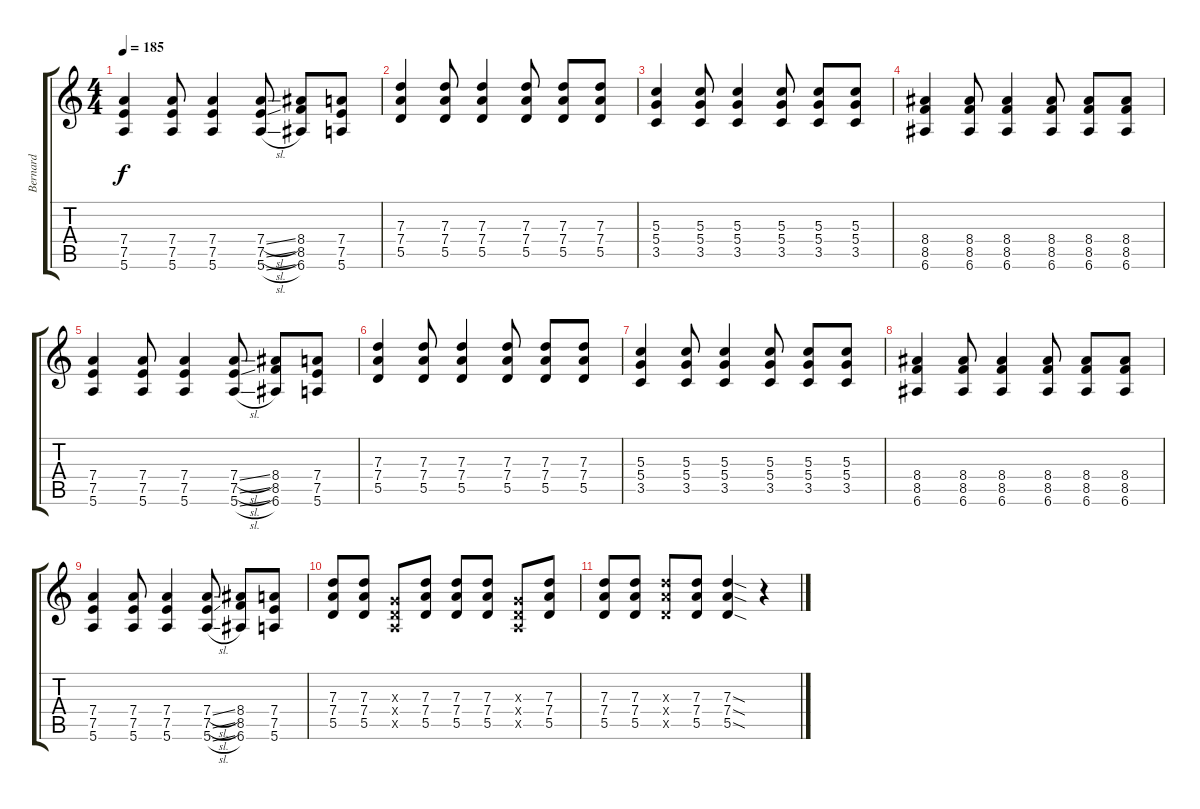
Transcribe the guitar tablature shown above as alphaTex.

\track ("Bernard" "Bernard") {instrument distortionguitar}
\staff {score tabs}
\tuning (E4 B3 G3 D3 A2 E2) {hide}
\ts (4 4)
\tempo 185
\clef g2
\ks c
(7.4 7.5 5.6).4{dy f} (7.4 7.5 5.6).8 (7.4 7.5 5.6).4 (7.4{sl} 7.5{sl} 5.6{sl}).8 (8.4 8.5 6.6).8 (7.4 7.5 5.6).8 |
(7.3 7.4 5.5).4 (7.3 7.4 5.5).8 (7.3 7.4 5.5).4 (7.3 7.4 5.5).8 (7.3 7.4 5.5).8 (7.3 7.4 5.5).8 |
(5.3 5.4 3.5).4 (5.3 5.4 3.5).8 (5.3 5.4 3.5).4 (5.3 5.4 3.5).8 (5.3 5.4 3.5).8 (5.3 5.4 3.5).8 |
(8.4 8.5 6.6).4 (8.4 8.5 6.6).8 (8.4 8.5 6.6).4 (8.4 8.5 6.6).8 (8.4 8.5 6.6).8 (8.4 8.5 6.6).8 |
(7.4 7.5 5.6).4 (7.4 7.5 5.6).8 (7.4 7.5 5.6).4 (7.4{sl} 7.5{sl} 5.6{sl}).8 (8.4 8.5 6.6).8 (7.4 7.5 5.6).8 |
(7.3 7.4 5.5).4 (7.3 7.4 5.5).8 (7.3 7.4 5.5).4 (7.3 7.4 5.5).8 (7.3 7.4 5.5).8 (7.3 7.4 5.5).8 |
(5.3 5.4 3.5).4 (5.3 5.4 3.5).8 (5.3 5.4 3.5).4 (5.3 5.4 3.5).8 (5.3 5.4 3.5).8 (5.3 5.4 3.5).8 |
(8.4 8.5 6.6).4 (8.4 8.5 6.6).8 (8.4 8.5 6.6).4 (8.4 8.5 6.6).8 (8.4 8.5 6.6).8 (8.4 8.5 6.6).8 |
(7.4 7.5 5.6).4 (7.4 7.5 5.6).8 (7.4 7.5 5.6).4 (7.4{sl} 7.5{sl} 5.6{sl}).8 (8.4 8.5 6.6).8 (7.4 7.5 5.6).8 |
(7.3 7.4 5.5).8 (7.3 7.4 5.5).8 (0.3{x} 0.4{x} 0.5{x}).8 (7.3 7.4 5.5).8 (7.3 7.4 5.5).8 (7.3 7.4 5.5).8 (0.3{x} 0.4{x} 0.5{x}).8 (7.3 7.4 5.5).8 |
(7.3 7.4 5.5).8 (7.3 7.4 5.5).8 (7.3{x} 7.4{x} 5.5{x}).8 (7.3 7.4 5.5).8 (7.3{sod} 7.4{sod} 5.5{sod}).4 r.4
